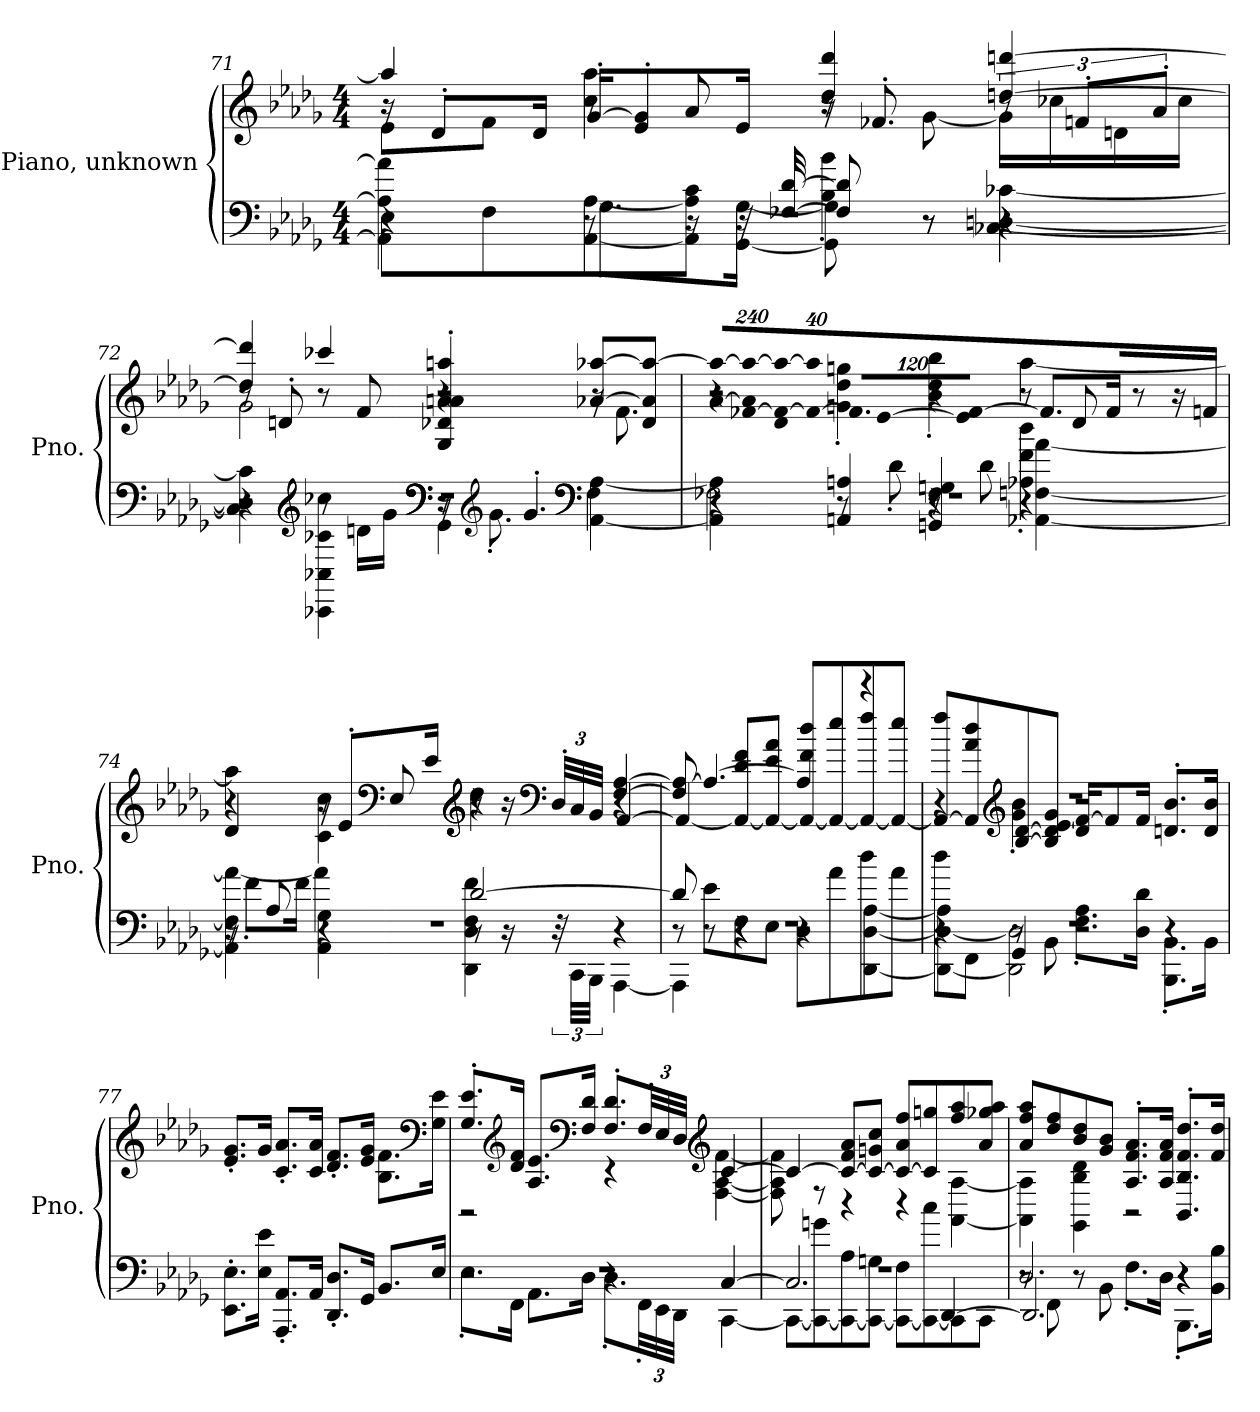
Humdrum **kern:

**kern	**kern
*part1	*part1
*staff2	*staff1
*I"Piano, unknown	*
*I'Pno.	*
!!LO:LB:g=z
*clefF4	*clefG2
*k[b-e-a-d-g-]	*k[b-e-a-d-g-]
*M4/4	*M4/4
=71	=71
*^	*^
*	*^	*	*^
*	*	*^	*	*	*
1r	8E-\L	4r	4AA-\] 4A-\] 4a-\]	4aa-/]	8e-\L	16r
.	.	.	.	.	.	8d-'/L
.	8F\	.	.	.	8f\J	.
.	.	.	.	.	.	16d-/Jk
.	[8AA-\ [8A-\	8r	8.G-'\L	8r	4cc\ 4aa-\	[16g-'/KL
.	.	.	.	.	.	8e-/' 8g-/]'
.	8AA-\] 8A-\] 8c\J	16r	.	8a-/	.	.
.	.	32r	[16GG-\ [16G-\Jk	.	.	16e-/Jk
.	.	[32F-X/ [32d-/	.	.	.	.
.	4B-\' 4b-\'	8F-/] 8d-/]	8GG-\] 8G-\]	4dd-/ 4ddd-/	8r	16r
.	.	.	.	.	.	8.f-X'/
.	.	8r	8r	.	[8g-\	.
.	[4C-X\ [4Dn\ [4c-X\	4r	4r	[4ddn/ [4dddn/	16g-\LL]	12r
.	.	.	.	.	16cc-X\	.
.	.	.	.	.	.	12fn'/L
.	.	.	.	.	16dn\	.
.	.	.	.	.	.	12a-'/J
.	.	.	.	.	16cc-\JJ	.
!!LO:LB:g=z	!!	!!
=72	=72	=72	=72	=72	=72	=72
1r	4C-\] 4D\] 4c-\]	2r	4r	4dd/] 4ddd/]	2g-\	8r
.	.	.	.	.	.	8dn'/
*clefG2	*	*	*	*	*	*
.	8r	.	4CC-X\ 4C-X\ 4c-X\ 4cc-X\	4ccc-X/	.	8r
.	16dn\LL	.	.	.	.	8f/
.	16g-\JJ	.	.	.	.	.
*clefF4	*	*	*	*	*	*
.	16r	8r	4GG-\	2r	4r	4G-/' 4d-X/' 4a-/' 4an/' 4aan/'
*clefG2	*	*	*	*	*	*
.	8.g-'\	.	.	.	.	.
.	.	4.g-'/	.	.	.	.
*clefF4	*	*	*	*	*	*
.	[4AA-\ [4A-\	.	4F\	.	16r	[8a-X/ [8aa-X/L
.	.	.	.	.	8.f\	.
.	.	.	.	.	.	8d-/ 8a-/] 8aa-/_J
=73	=73	=73	=73	=73	=73	=73
*	*	*	*	*	*	*Xbrackettup
!	!	!	!	!	!	!LO:N:vis=16
1r	4AA-\] 4A-\]	4r	2F-X\	2r	4r	[1920%137a-/ 1920%137aa-/_LL
!	!	!	!	!	!	!LO:N:vis=16
.	.	.	.	.	.	[1920%137f-X/ 1920%137a-/] 1920%137aa-/_
!	!	!	!	!	!	!LO:N:vis=16
.	.	.	.	.	.	1920%137d-/ 1920%137f-/_ 1920%137aa-/_
!	!	!	!	!	!	!LO:N:vis=32
.	.	.	.	.	.	640%23f-/_ 640%23aa-/]JJk
!	!	!	!	!	!	!LO:N:vis=16.
.	8r	4AAn/ 4An/	.	.	4gn\' 4dd-\' 4ggn\'	960%103f-/LL]
!	!	!	!	!	!	!LO:N:vis=16
.	.	.	.	.	.	[1920%137e-/
.	8d-'\	.	.	.	.	.
!	!	!	!	!	!	!LO:N:vis=16
.	.	.	.	.	.	1920%137e-/] [1920%137f-/JJ
.	8r	4GGn/ 4F-/ 4Gn/	4r	4r	4b-\' 4dd-\' 4bb-\'	8.f-/L]
.	8d-\	.	.	.	.	.
.	.	.	.	.	.	16f-/Jk
.	4A-X\' 4f\' 4dd-\'	4r	[4AA-X\ [4Fn\ [4a-\	8r	[4aa-\	8r
.	.	.	.	8d-/	.	16r
.	.	.	.	.	.	16fn/
!!LO:LB:g=z	!!	!!
=74	=74	=74	=74	=74	=74	=74
1r	16r	8r	4AA-\] 4F\] 4a-\_	4r	4aa-\]	4d-/
.	8f'\L	.	.	.	.	.
.	.	8A-/	.	.	.	.
.	16f\Jk	.	.	.	.	.
.	4AA-\ 4G-\	4r	4a-\]	8r	4c\ 4cc\	16r
.	.	.	.	.	.	8e-'/L
*	*	*	*	*clefF4	*	*
.	.	.	.	8E-/	.	.
.	.	.	.	.	.	16e-/Jk
*	*	*	*	*clefG2	*	*
.	8r	[2d-/	4DD-\ 4D-\ 4F\ 4f\	4r	4dd-\	8r
.	16r	.	.	.	.	16r
*	*	*	*	*clefF4	*	*
.	48r	.	.	.	.	48D-'/LLL
.	48CC\LLL	.	.	.	.	48C/
.	48BBB-\JJJ	.	.	.	.	48BB-/JJJ
.	4r	.	[4AAA-\	[4F/ [4A-/	4r	[4AA-/
*	*	*	*	*	*v	*v
=75	=75	=75	=75	=75	=75
1r	8r	8d-/]	4AAA-\]	8F/] 8A-/_	4AA-/_
.	8e-\L	8r	.	4.A-/_	.
.	8F\	4r	4r	.	8AA-/_ 8d-/ 8f/L
.	8E-\J	.	.	.	8AA-/_ 8e-/ 8a-/J
.	8D-\L	2r	4r	4A-/]	8AA-/_ 8f/ 8dd-/L
.	8a-\	.	.	.	8AA-/_ 8ee-/
.	8dd-\	.	[4DD-\ [4D-\ [4A-\	4r	8AA-/_ 8ff/
.	8a-\J	.	.	.	8AA-/_ 8ee-/J
!!LO:PB:g=z
=76	=76	=76	=76	=76	=76
*	*	*	*	*	*^
1r	8dd-\L	4r	4DD-\_ 4D-\_ 4A-\]	1r	4r	8AA-/_ 8ff/L
.	8FF\J	.	.	.	.	8AA-/] 8a-/ 8dd-/
*	*	*	*	*clefG2	*	*
.	8r	4GG-/	2DD-\] 2D-\]	.	4g-\' 4b-\'	[8B-/ [8d-/
.	8BB-\	.	.	.	.	8B-/] 8d-/_ 8e-/ 8g-/J
.	8.F\' 8.A-\'L	2r	.	.	2r	16d-/] [16f/KL
.	.	.	.	.	.	8f/]
.	16D-\ 16d-\Jk	.	.	.	.	16f/Jk
.	8.BBB-\' 8.BB-\'L	.	4r	.	.	8.dn/' 8.b-/'L
.	16BB-\Jk	.	.	.	.	16d/ 16b-/Jk
*v	*v	*v	*v	*	*	*
*	*v	*v	*v
=77	=77
8.EE-\' 8.E-\'L	8.e-/' 8.g-/'L
16E-\ 16e-\Jk	16g-/Jk
8.AAA-/' 8.AA-/'L	8.c/' 8.a-/'L
16AA-/Jk	16c/ 16a-/Jk
8.DD-/' 8.D-/'L	8.d-/' 8.f/'L
16GG-/Jk	16e-/ 16g-/Jk
8.BB-/L	8.B-\ 8.f\L
*	*clefF4
16E-/Jk	16G-\ 16e-\Jk
!!LO:LB:g=z
=78	=78
*^	*^
*	*^	*	*
1r	8.E-'\L	2r	8.G-/' 8.e-/'L	2r
*	*	*	*clefG2	*
.	16FF\Jk	.	16d-/ 16f/Jk	.
.	8.AA-\L	.	8.A-/ 8.e-/L	.
*	*	*	*clefF4	*
.	16D-\Jk	.	16F/ 16d-/Jk	.
.	8.D-'\L	4r	8.F/' 8.d-/'L	4r
*	*Xbrackettup	*	*	*
.	48FF'\LL	.	48F'/LL	.
.	48EE-\	.	48E-/	.
.	48DD-\JJJ	.	48D-/JJJ	.
*	*	*	*clefG2	*
.	[4CC\	[4C/	[4c/	[4F\ [4A-\ [4f\
=79	=79	=79	=79	=79
1r	8CC\L_	2.C/]	4c/_	8F\] 8A-\] 8f\]
.	8CC\_ 8gn\	.	.	8r
.	8CC\_ 8A-\	.	8c/_ 8f/ 8a-/L	4r
.	8CC\_ 8Gn\J	.	8c/_ 8gn/ 8cc/J	.
.	8CC\_ 8F\L	.	8c/_ 8a-/ 8ff/L	4r
.	8CC\_ 8cc\	.	8c/] 8ggn/	.
.	8CC\]	[4DD-/	8ff/ 8aa-/	[4AA-\ [4A-\
.	8CC\J	.	8a-/ 8gg-X/ 8aa-/J	.
=80	=80	=80	=80	=80
2.D-/	8r	2.DD-/]	8a-/ 8ff/ 8aa-/L	4AA-\] 4A-\]
.	8FF\	.	8dd-/ 8ff/	.
.	8r	.	8b-/ 8dd-/	4GG-\ 4B-\ 4d-\
.	8BB-\	.	8g-/ 8b-/J	.
.	8.F'\L	.	8.A-/' 8.f/' 8.a-/'L	2r
.	16D-\Jk	.	16A-/ 16f/ 16a-/Jk	.
4r	8.BBB-'\L	4r	8.BB-/' 8.B-/' 8.f/' 8.dd-/'L	.
.	16BB-\ 16B-\Jk	.	16f/ 16dd-/Jk	.
*v	*v	*v	*	*
*	*v	*v
=	=
*-	*-
